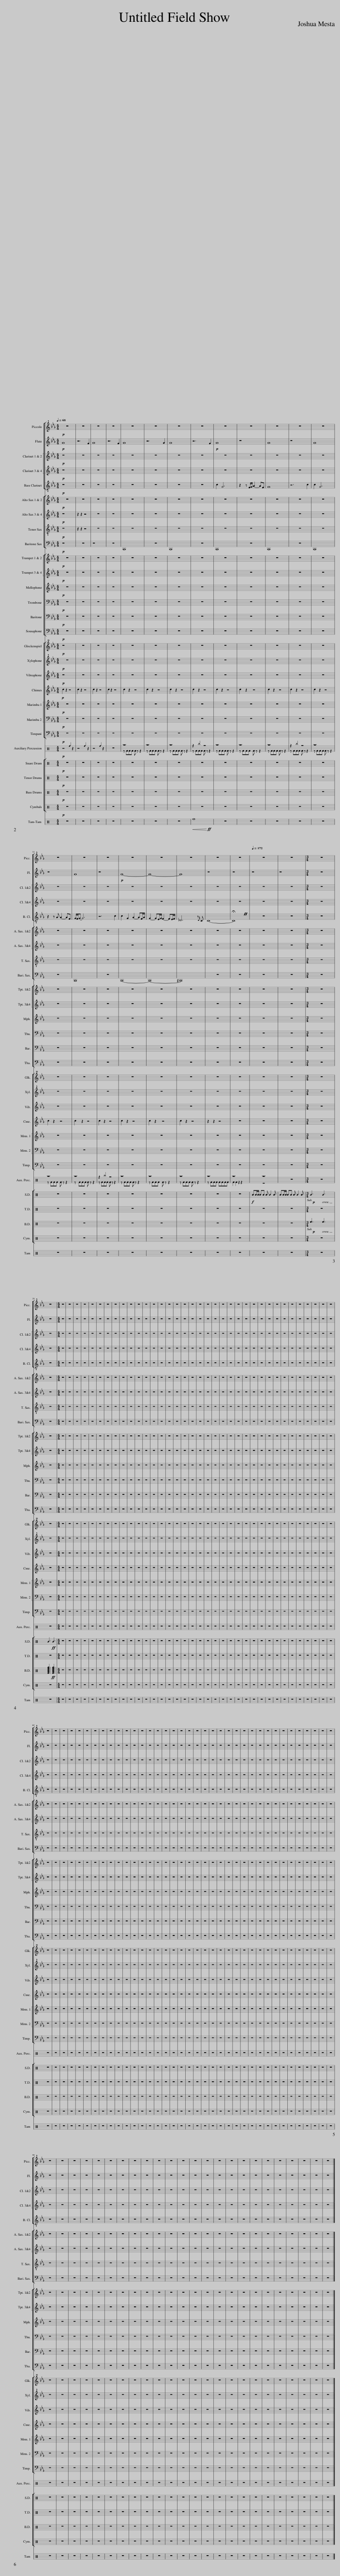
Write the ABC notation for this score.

X:1
%%score [ 1 2 [ 3 4 ] 5 ] [ [ 6 7 ] 8 9 ] [ [ 10 11 ] 12 13 14 15 ] [ 16 17 18 19 [ 20 21 ] 22 ] ( 23 24 ) [ 25 26 27 28 ] 29
L:1/8
Q:1/4=68
M:4/4
I:linebreak $
K:Eb
V:1 treble transpose=12
V:2 treble
V:3 treble transpose=-2
V:4 treble transpose=-2
V:5 treble transpose=-14
V:6 treble transpose=-9
V:7 treble transpose=-9
V:8 treble transpose=-14
V:9 treble transpose=-21
V:10 treble transpose=-2
V:11 treble transpose=-2
V:12 treble transpose=-7
V:13 bass
V:14 bass
V:15 bass
V:16 treble transpose=24
V:17 treble transpose=12
V:18 treble
V:19 treble
V:20 treble
V:21 bass
V:22 bass
V:23 perc
K:none
V:24 perc
K:none
V:25 perc
K:none
V:26 perc
K:none
V:27 perc
K:none
V:28 perc
K:none
V:29 perc
K:none
V:1
!p! z8 | z8 | z8 | z8 | z8 | %5
 z8 | z8 | z8 | z8 | z8 | %10
 z8 | z8 | z8 |$ z8 | z8 | %15
 z8 | z8 | z8 | z8 | z8 | %20
 z8 |[Q:1/4=172] z8 | z8 |[M:3/4] z6 |$ z6 | %25
[M:4/4] z8 | z8 | z8 | z8 | z8 | %30
 z8 | z8 | z8 | z8 | z8 | %35
 z8 | z8 | z8 | z8 | z8 | %40
 z8 | z8 | z8 | z8 | z8 | %45
 z8 | z8 | z8 | z8 | z8 | %50
 z8 | z8 | z8 | z8 | z8 | %55
 z8 | z8 | z8 | z8 | z8 | %60
 z8 |$ z8 | z8 | z8 | z8 | %65
 z8 | z8 | z8 | z8 | z8 | %70
 z8 | z8 | z8 | z8 | z8 | %75
 z8 | z8 | z8 | z8 | z8 | %80
 z8 | z8 | z8 | z8 | z8 | %85
 z8 | z8 | z8 | z8 | z8 | %90
 z8 | z8 | z8 | z8 | z8 | %95
 z8 | z8 | z8 |$ z8 | z8 | %100
 z8 | z8 | z8 | z8 | z8 | %105
 z8 | z8 | z8 | z8 | z8 | %110
 z8 | z8 | z8 | z8 | z8 | %115
 z8 | z8 | z8 | z8 | z8 | %120
 z8 | z8 |] %122
V:2
!p! G8 | z6 F2 | G8 | z6 F2 | G8 | %5
 z6 G2 | G8 | z6 F2 |!p! G8 | z8 | %10
 G8 | z8 | G8 |$ z8 | G8 | %15
 z8 |!p! G8- | G8- | G8 | z8 | %20
 z8 | z8 | z8 |[M:3/4] z6 |$ z6 | %25
[M:4/4] z8 | z8 | z8 | z8 | z8 | %30
 z8 | z8 | z8 | z8 | z8 | %35
 z8 | z8 | z8 | z8 | z8 | %40
 z8 | z8 | z8 | z8 | z8 | %45
 z8 | z8 | z8 | z8 | z8 | %50
 z8 | z8 | z8 | z8 | z8 | %55
 z8 | z8 | z8 | z8 | z8 | %60
 z8 |$ z8 | z8 | z8 | z8 | %65
 z8 | z8 | z8 | z8 | z8 | %70
 z8 | z8 | z8 | z8 | z8 | %75
 z8 | z8 | z8 | z8 | z8 | %80
 z8 | z8 | z8 | z8 | z8 | %85
 z8 | z8 | z8 | z8 | z8 | %90
 z8 | z8 | z8 | z8 | z8 | %95
 z8 | z8 | z8 |$ z8 | z8 | %100
 z8 | z8 | z8 | z8 | z8 | %105
 z8 | z8 | z8 | z8 | z8 | %110
 z8 | z8 | z8 | z8 | z8 | %115
 z8 | z8 | z8 | z8 | z8 | %120
 z8 | z8 |] %122
V:3
!p! z8 | z8 | z8 | z8 | z8 | %5
 z8 | z8 | z8 | z8 | z8 | %10
 z8 | z8 | z8 |$ z8 | z8 | %15
 z8 | z8 | z8 | z8 | z8 | %20
 z8 | z8 | z8 |[M:3/4] z6 |$ z6 | %25
[M:4/4] z8 | z8 | z8 | z8 | z8 | %30
 z8 | z8 | z8 | z8 | z8 | %35
 z8 | z8 | z8 | z8 | z8 | %40
 z8 | z8 | z8 | z8 | z8 | %45
 z8 | z8 | z8 | z8 | z8 | %50
 z8 | z8 | z8 | z8 | z8 | %55
 z8 | z8 | z8 | z8 | z8 | %60
 z8 |$ z8 | z8 | z8 | z8 | %65
 z8 | z8 | z8 | z8 | z8 | %70
 z8 | z8 | z8 | z8 | z8 | %75
 z8 | z8 | z8 | z8 | z8 | %80
 z8 | z8 | z8 | z8 | z8 | %85
 z8 | z8 | z8 | z8 | z8 | %90
 z8 | z8 | z8 | z8 | z8 | %95
 z8 | z8 | z8 |$ z8 | z8 | %100
 z8 | z8 | z8 | z8 | z8 | %105
 z8 | z8 | z8 | z8 | z8 | %110
 z8 | z8 | z8 | z8 | z8 | %115
 z8 | z8 | z8 | z8 | z8 | %120
 z8 | z8 |] %122
V:4
!p! z8 | z8 | z8 | z8 | z8 | %5
 z8 | z8 | z8 | z8 | z8 | %10
 z8 | z8 | z8 |$ z8 | z8 | %15
 z8 | z8 | z8 | z8 | z8 | %20
 z8 | z8 | z8 |[M:3/4] z6 |$ z6 | %25
[M:4/4] z8 | z8 | z8 | z8 | z8 | %30
 z8 | z8 | z8 | z8 | z8 | %35
 z8 | z8 | z8 | z8 | z8 | %40
 z8 | z8 | z8 | z8 | z8 | %45
 z8 | z8 | z8 | z8 | z8 | %50
 z8 | z8 | z8 | z8 | z8 | %55
 z8 | z8 | z8 | z8 | z8 | %60
 z8 |$ z8 | z8 | z8 | z8 | %65
 z8 | z8 | z8 | z8 | z8 | %70
 z8 | z8 | z8 | z8 | z8 | %75
 z8 | z8 | z8 | z8 | z8 | %80
 z8 | z8 | z8 | z8 | z8 | %85
 z8 | z8 | z8 | z8 | z8 | %90
 z8 | z8 | z8 | z8 | z8 | %95
 z8 | z8 | z8 |$ z8 | z8 | %100
 z8 | z8 | z8 | z8 | z8 | %105
 z8 | z8 | z8 | z8 | z8 | %110
 z8 | z8 | z8 | z8 | z8 | %115
 z8 | z8 | z8 | z8 | z8 | %120
 z8 | z8 |] %122
V:5
!p! z8 | z8 | z8 | z8 | z8 | %5
 z8 | z8 | z8 | d2 =A6 | z2 z G/=A/ B2- BG | %10
 =A8 | z6 d2 | d2 =A6 |$ z2 z B B2- BG | =A/G/A- A6 | %15
 z6 d2 | d2 =A2 B2- BG/B/ | =A2- AF/A/ G2- GF/G/ | E6 z{E} D | D8- | %20
 !fermata!D8 | z8 | z8 |[M:3/4] z6 |$ z6 | %25
[M:4/4] z8 | z8 | z8 | z8 | z8 | %30
 z8 | z8 | z8 | z8 | z8 | %35
 z8 | z8 | z8 | z8 | z8 | %40
 z8 | z8 | z8 | z8 | z8 | %45
 z8 | z8 | z8 | z8 | z8 | %50
 z8 | z8 | z8 | z8 | z8 | %55
 z8 | z8 | z8 | z8 | z8 | %60
 z8 |$ z8 | z8 | z8 | z8 | %65
 z8 | z8 | z8 | z8 | z8 | %70
 z8 | z8 | z8 | z8 | z8 | %75
 z8 | z8 | z8 | z8 | z8 | %80
 z8 | z8 | z8 | z8 | z8 | %85
 z8 | z8 | z8 | z8 | z8 | %90
 z8 | z8 | z8 | z8 | z8 | %95
 z8 | z8 | z8 |$ z8 | z8 | %100
 z8 | z8 | z8 | z8 | z8 | %105
 z8 | z8 | z8 | z8 | z8 | %110
 z8 | z8 | z8 | z8 | z8 | %115
 z8 | z8 | z8 | z8 | z8 | %120
 z8 | z8 |] %122
V:6
!p! z8 | z8 | z8 | z8 | z8 | %5
 z8 | z8 | z8 | z8 | z8 | %10
 z8 | z8 | z8 |$ z8 | z8 | %15
 z8 | z8 | z8 | z8 | z8 | %20
 z8 | z8 | z8 |[M:3/4] z6 |$ z6 | %25
[M:4/4] z8 | z8 | z8 | z8 | z8 | %30
 z8 | z8 | z8 | z8 | z8 | %35
 z8 | z8 | z8 | z8 | z8 | %40
 z8 | z8 | z8 | z8 | z8 | %45
 z8 | z8 | z8 | z8 | z8 | %50
 z8 | z8 | z8 | z8 | z8 | %55
 z8 | z8 | z8 | z8 | z8 | %60
 z8 |$ z8 | z8 | z8 | z8 | %65
 z8 | z8 | z8 | z8 | z8 | %70
 z8 | z8 | z8 | z8 | z8 | %75
 z8 | z8 | z8 | z8 | z8 | %80
 z8 | z8 | z8 | z8 | z8 | %85
 z8 | z8 | z8 | z8 | z8 | %90
 z8 | z8 | z8 | z8 | z8 | %95
 z8 | z8 | z8 |$ z8 | z8 | %100
 z8 | z8 | z8 | z8 | z8 | %105
 z8 | z8 | z8 | z8 | z8 | %110
 z8 | z8 | z8 | z8 | z8 | %115
 z8 | z8 | z8 | z8 | z8 | %120
 z8 | z8 |] %122
V:7
!p! z8 | z2 z2 z4 | z8 | z8 | z8 | %5
 z8 | z8 | z8 | z8 | z8 | %10
 z8 | z8 | z8 |$ z8 | z8 | %15
 z8 | z8 | z8 | z8 | z8 | %20
 z8 | z8 | z8 |[M:3/4] z6 |$ z6 | %25
[M:4/4] z8 | z8 | z8 | z8 | z8 | %30
 z8 | z8 | z8 | z8 | z8 | %35
 z8 | z8 | z8 | z8 | z8 | %40
 z8 | z8 | z8 | z8 | z8 | %45
 z8 | z8 | z8 | z8 | z8 | %50
 z8 | z8 | z8 | z8 | z8 | %55
 z8 | z8 | z8 | z8 | z8 | %60
 z8 |$ z8 | z8 | z8 | z8 | %65
 z8 | z8 | z8 | z8 | z8 | %70
 z8 | z8 | z8 | z8 | z8 | %75
 z8 | z8 | z8 | z8 | z8 | %80
 z8 | z8 | z8 | z8 | z8 | %85
 z8 | z8 | z8 | z8 | z8 | %90
 z8 | z8 | z8 | z8 | z8 | %95
 z8 | z8 | z8 |$ z8 | z8 | %100
 z8 | z8 | z8 | z8 | z8 | %105
 z8 | z8 | z8 | z8 | z8 | %110
 z8 | z8 | z8 | z8 | z8 | %115
 z8 | z8 | z8 | z8 | z8 | %120
 z8 | z8 |] %122
V:8
!p! z8 | z2 z2 z4 | z8 | z8 | z8 | %5
 z8 | z8 | z8 | z8 | z8 | %10
 z8 | z8 | z8 |$ z8 | z8 | %15
 z8 | z8 | z8 | z8 | z8 | %20
 z8 | z8 | z8 |[M:3/4] z6 |$ z6 | %25
[M:4/4] z8 | z8 | z8 | z8 | z8 | %30
 z8 | z8 | z8 | z8 | z8 | %35
 z8 | z8 | z8 | z8 | z8 | %40
 z8 | z8 | z8 | z8 | z8 | %45
 z8 | z8 | z8 | z8 | z8 | %50
 z8 | z8 | z8 | z8 | z8 | %55
 z8 | z8 | z8 | z8 | z8 | %60
 z8 |$ z8 | z8 | z8 | z8 | %65
 z8 | z8 | z8 | z8 | z8 | %70
 z8 | z8 | z8 | z8 | z8 | %75
 z8 | z8 | z8 | z8 | z8 | %80
 z8 | z8 | z8 | z8 | z8 | %85
 z8 | z8 | z8 | z8 | z8 | %90
 z8 | z8 | z8 | z8 | z8 | %95
 z8 | z8 | z8 |$ z8 | z8 | %100
 z8 | z8 | z8 | z8 | z8 | %105
 z8 | z8 | z8 | z8 | z8 | %110
 z8 | z8 | z8 | z8 | z8 | %115
 z8 | z8 | z8 | z8 | z8 | %120
 z8 | z8 |] %122
V:9
!p! z8 | z8 | z8 | z8 | =A,8 | %5
 z8 | =A,8 | z8 | =A,8 | z8 | %10
 =A,8 | z8 | =A,8 |$ z8 | =A,8 | %15
 z8 | =A,8- | (A,8 | ^A,8) | z8 | %20
 z8 | z8 | z8 |[M:3/4] z6 |$ z6 | %25
[M:4/4] z8 | z8 | z8 | z8 | z8 | %30
 z8 | z8 | z8 | z8 | z8 | %35
 z8 | z8 | z8 | z8 | z8 | %40
 z8 | z8 | z8 | z8 | z8 | %45
 z8 | z8 | z8 | z8 | z8 | %50
 z8 | z8 | z8 | z8 | z8 | %55
 z8 | z8 | z8 | z8 | z8 | %60
 z8 |$ z8 | z8 | z8 | z8 | %65
 z8 | z8 | z8 | z8 | z8 | %70
 z8 | z8 | z8 | z8 | z8 | %75
 z8 | z8 | z8 | z8 | z8 | %80
 z8 | z8 | z8 | z8 | z8 | %85
 z8 | z8 | z8 | z8 | z8 | %90
 z8 | z8 | z8 | z8 | z8 | %95
 z8 | z8 | z8 |$ z8 | z8 | %100
 z8 | z8 | z8 | z8 | z8 | %105
 z8 | z8 | z8 | z8 | z8 | %110
 z8 | z8 | z8 | z8 | z8 | %115
 z8 | z8 | z8 | z8 | z8 | %120
 z8 | z8 |] %122
V:10
!p! z8 | z8 | z8 | z8 | z8 | %5
 z8 | z8 | z8 | z8 | z8 | %10
 z8 | z8 | z8 |$ z8 | z8 | %15
 z8 | z8 | z8 | z8 | z8 | %20
 z8 | z8 | z8 |[M:3/4] z6 |$ z6 | %25
[M:4/4] z8 | z8 | z8 | z8 | z8 | %30
 z8 | z8 | z8 | z8 | z8 | %35
 z8 | z8 | z8 | z8 | z8 | %40
 z8 | z8 | z8 | z8 | z8 | %45
 z8 | z8 | z8 | z8 | z8 | %50
 z8 | z8 | z8 | z8 | z8 | %55
 z8 | z8 | z8 | z8 | z8 | %60
 z8 |$ z8 | z8 | z8 | z8 | %65
 z8 | z8 | z8 | z8 | z8 | %70
 z8 | z8 | z8 | z8 | z8 | %75
 z8 | z8 | z8 | z8 | z8 | %80
 z8 | z8 | z8 | z8 | z8 | %85
 z8 | z8 | z8 | z8 | z8 | %90
 z8 | z8 | z8 | z8 | z8 | %95
 z8 | z8 | z8 |$ z8 | z8 | %100
 z8 | z8 | z8 | z8 | z8 | %105
 z8 | z8 | z8 | z8 | z8 | %110
 z8 | z8 | z8 | z8 | z8 | %115
 z8 | z8 | z8 | z8 | z8 | %120
 z8 | z8 |] %122
V:11
!p! z8 | z8 | z8 | z8 | z8 | %5
 z8 | z8 | z8 | z8 | z8 | %10
 z8 | z8 | z8 |$ z8 | z8 | %15
 z8 | z8 | z8 | z8 | z8 | %20
 z8 | z8 | z8 |[M:3/4] z6 |$ z6 | %25
[M:4/4] z8 | z8 | z8 | z8 | z8 | %30
 z8 | z8 | z8 | z8 | z8 | %35
 z8 | z8 | z8 | z8 | z8 | %40
 z8 | z8 | z8 | z8 | z8 | %45
 z8 | z8 | z8 | z8 | z8 | %50
 z8 | z8 | z8 | z8 | z8 | %55
 z8 | z8 | z8 | z8 | z8 | %60
 z8 |$ z8 | z8 | z8 | z8 | %65
 z8 | z8 | z8 | z8 | z8 | %70
 z8 | z8 | z8 | z8 | z8 | %75
 z8 | z8 | z8 | z8 | z8 | %80
 z8 | z8 | z8 | z8 | z8 | %85
 z8 | z8 | z8 | z8 | z8 | %90
 z8 | z8 | z8 | z8 | z8 | %95
 z8 | z8 | z8 |$ z8 | z8 | %100
 z8 | z8 | z8 | z8 | z8 | %105
 z8 | z8 | z8 | z8 | z8 | %110
 z8 | z8 | z8 | z8 | z8 | %115
 z8 | z8 | z8 | z8 | z8 | %120
 z8 | z8 |] %122
V:12
!p! z8 | z8 | z8 | z8 | z8 | %5
 z8 | z8 | z8 | z8 | z8 | %10
 z8 | z8 | z8 |$ z8 | z8 | %15
 z8 | z8 | z8 | z8 | z8 | %20
 z8 | z8 | z8 |[M:3/4] z6 |$ z6 | %25
[M:4/4] z8 | z8 | z8 | z8 | z8 | %30
 z8 | z8 | z8 | z8 | z8 | %35
 z8 | z8 | z8 | z8 | z8 | %40
 z8 | z8 | z8 | z8 | z8 | %45
 z8 | z8 | z8 | z8 | z8 | %50
 z8 | z8 | z8 | z8 | z8 | %55
 z8 | z8 | z8 | z8 | z8 | %60
 z8 |$ z8 | z8 | z8 | z8 | %65
 z8 | z8 | z8 | z8 | z8 | %70
 z8 | z8 | z8 | z8 | z8 | %75
 z8 | z8 | z8 | z8 | z8 | %80
 z8 | z8 | z8 | z8 | z8 | %85
 z8 | z8 | z8 | z8 | z8 | %90
 z8 | z8 | z8 | z8 | z8 | %95
 z8 | z8 | z8 |$ z8 | z8 | %100
 z8 | z8 | z8 | z8 | z8 | %105
 z8 | z8 | z8 | z8 | z8 | %110
 z8 | z8 | z8 | z8 | z8 | %115
 z8 | z8 | z8 | z8 | z8 | %120
 z8 | z8 |] %122
V:13
!p! z8 | z8 | z8 | z8 | z8 | %5
 z8 | z8 | z8 | z8 | z8 | %10
 z8 | z8 | z8 |$ z8 | z8 | %15
 z8 | z8 | z8 | z8 | z8 | %20
 z8 | z8 | z8 |[M:3/4] z6 |$ z6 | %25
[M:4/4] z8 | z8 | z8 | z8 | z8 | %30
 z8 | z8 | z8 | z8 | z8 | %35
 z8 | z8 | z8 | z8 | z8 | %40
 z8 | z8 | z8 | z8 | z8 | %45
 z8 | z8 | z8 | z8 | z8 | %50
 z8 | z8 | z8 | z8 | z8 | %55
 z8 | z8 | z8 | z8 | z8 | %60
 z8 |$ z8 | z8 | z8 | z8 | %65
 z8 | z8 | z8 | z8 | z8 | %70
 z8 | z8 | z8 | z8 | z8 | %75
 z8 | z8 | z8 | z8 | z8 | %80
 z8 | z8 | z8 | z8 | z8 | %85
 z8 | z8 | z8 | z8 | z8 | %90
 z8 | z8 | z8 | z8 | z8 | %95
 z8 | z8 | z8 |$ z8 | z8 | %100
 z8 | z8 | z8 | z8 | z8 | %105
 z8 | z8 | z8 | z8 | z8 | %110
 z8 | z8 | z8 | z8 | z8 | %115
 z8 | z8 | z8 | z8 | z8 | %120
 z8 | z8 |] %122
V:14
!p! z8 | z8 | z8 | z8 | z8 | %5
 z8 | z8 | z8 | z8 | z8 | %10
 z8 | z8 | z8 |$ z8 | z8 | %15
 z8 | z8 | z8 | z8 | z8 | %20
 z8 | z8 | z8 |[M:3/4] z6 |$ z6 | %25
[M:4/4] z8 | z8 | z8 | z8 | z8 | %30
 z8 | z8 | z8 | z8 | z8 | %35
 z8 | z8 | z8 | z8 | z8 | %40
 z8 | z8 | z8 | z8 | z8 | %45
 z8 | z8 | z8 | z8 | z8 | %50
 z8 | z8 | z8 | z8 | z8 | %55
 z8 | z8 | z8 | z8 | z8 | %60
 z8 |$ z8 | z8 | z8 | z8 | %65
 z8 | z8 | z8 | z8 | z8 | %70
 z8 | z8 | z8 | z8 | z8 | %75
 z8 | z8 | z8 | z8 | z8 | %80
 z8 | z8 | z8 | z8 | z8 | %85
 z8 | z8 | z8 | z8 | z8 | %90
 z8 | z8 | z8 | z8 | z8 | %95
 z8 | z8 | z8 |$ z8 | z8 | %100
 z8 | z8 | z8 | z8 | z8 | %105
 z8 | z8 | z8 | z8 | z8 | %110
 z8 | z8 | z8 | z8 | z8 | %115
 z8 | z8 | z8 | z8 | z8 | %120
 z8 | z8 |] %122
V:15
!p! z8 | z8 | z8 | z8 | z8 | %5
 z8 | z8 | z8 | z8 | z8 | %10
 z8 | z8 | z8 |$ z8 | z8 | %15
 z8 | z8 | z8 | z8 | z8 | %20
 z8 | z8 | z8 |[M:3/4] z6 |$ z6 | %25
[M:4/4] z8 | z8 | z8 | z8 | z8 | %30
 z8 | z8 | z8 | z8 | z8 | %35
 z8 | z8 | z8 | z8 | z8 | %40
 z8 | z8 | z8 | z8 | z8 | %45
 z8 | z8 | z8 | z8 | z8 | %50
 z8 | z8 | z8 | z8 | z8 | %55
 z8 | z8 | z8 | z8 | z8 | %60
 z8 |$ z8 | z8 | z8 | z8 | %65
 z8 | z8 | z8 | z8 | z8 | %70
 z8 | z8 | z8 | z8 | z8 | %75
 z8 | z8 | z8 | z8 | z8 | %80
 z8 | z8 | z8 | z8 | z8 | %85
 z8 | z8 | z8 | z8 | z8 | %90
 z8 | z8 | z8 | z8 | z8 | %95
 z8 | z8 | z8 |$ z8 | z8 | %100
 z8 | z8 | z8 | z8 | z8 | %105
 z8 | z8 | z8 | z8 | z8 | %110
 z8 | z8 | z8 | z8 | z8 | %115
 z8 | z8 | z8 | z8 | z8 | %120
 z8 | z8 |] %122
V:16
!p! z8 | z8 | z8 | z8 | z8 | %5
 z8 | z8 | z8 | z8 | z8 | %10
 z8 | z8 | z8 |$ z8 | z8 | %15
 z8 | z8 | z8 | z8 | z8 | %20
 z8 | z8 | z8 |[M:3/4] z6 |$ z6 | %25
[M:4/4] z8 | z8 | z8 | z8 | z8 | %30
 z8 | z8 | z8 | z8 | z8 | %35
 z8 | z8 | z8 | z8 | z8 | %40
 z8 | z8 | z8 | z8 | z8 | %45
 z8 | z8 | z8 | z8 | z8 | %50
 z8 | z8 | z8 | z8 | z8 | %55
 z8 | z8 | z8 | z8 | z8 | %60
 z8 |$ z8 | z8 | z8 | z8 | %65
 z8 | z8 | z8 | z8 | z8 | %70
 z8 | z8 | z8 | z8 | z8 | %75
 z8 | z8 | z8 | z8 | z8 | %80
 z8 | z8 | z8 | z8 | z8 | %85
 z8 | z8 | z8 | z8 | z8 | %90
 z8 | z8 | z8 | z8 | z8 | %95
 z8 | z8 | z8 |$ z8 | z8 | %100
 z8 | z8 | z8 | z8 | z8 | %105
 z8 | z8 | z8 | z8 | z8 | %110
 z8 | z8 | z8 | z8 | z8 | %115
 z8 | z8 | z8 | z8 | z8 | %120
 z8 | z8 |] %122
V:17
!p! z8 | z8 | z8 | z8 | z8 | %5
 z8 | z8 | z8 | z8 | z8 | %10
 z8 | z8 | z8 |$ z8 | z8 | %15
 z8 | z8 | z8 | z8 | z8 | %20
 z8 | z8 | z8 |[M:3/4] z6 |$ z6 | %25
[M:4/4] z8 | z8 | z8 | z8 | z8 | %30
 z8 | z8 | z8 | z8 | z8 | %35
 z8 | z8 | z8 | z8 | z8 | %40
 z8 | z8 | z8 | z8 | z8 | %45
 z8 | z8 | z8 | z8 | z8 | %50
 z8 | z8 | z8 | z8 | z8 | %55
 z8 | z8 | z8 | z8 | z8 | %60
 z8 |$ z8 | z8 | z8 | z8 | %65
 z8 | z8 | z8 | z8 | z8 | %70
 z8 | z8 | z8 | z8 | z8 | %75
 z8 | z8 | z8 | z8 | z8 | %80
 z8 | z8 | z8 | z8 | z8 | %85
 z8 | z8 | z8 | z8 | z8 | %90
 z8 | z8 | z8 | z8 | z8 | %95
 z8 | z8 | z8 |$ z8 | z8 | %100
 z8 | z8 | z8 | z8 | z8 | %105
 z8 | z8 | z8 | z8 | z8 | %110
 z8 | z8 | z8 | z8 | z8 | %115
 z8 | z8 | z8 | z8 | z8 | %120
 z8 | z8 |] %122
V:18
!p! z8 | z8 | z8 | z8 | z8 | %5
 z8 | z8 | z8 | z8 | z8 | %10
 z8 | z8 | z8 |$ z8 | z8 | %15
 z8 | z8 | z8 | z8 | z8 | %20
 z8 | z8 | z8 |[M:3/4] z6 |$ z6 | %25
[M:4/4] z8 | z8 | z8 | z8 | z8 | %30
 z8 | z8 | z8 | z8 | z8 | %35
 z8 | z8 | z8 | z8 | z8 | %40
 z8 | z8 | z8 | z8 | z8 | %45
 z8 | z8 | z8 | z8 | z8 | %50
 z8 | z8 | z8 | z8 | z8 | %55
 z8 | z8 | z8 | z8 | z8 | %60
 z8 |$ z8 | z8 | z8 | z8 | %65
 z8 | z8 | z8 | z8 | z8 | %70
 z8 | z8 | z8 | z8 | z8 | %75
 z8 | z8 | z8 | z8 | z8 | %80
 z8 | z8 | z8 | z8 | z8 | %85
 z8 | z8 | z8 | z8 | z8 | %90
 z8 | z8 | z8 | z8 | z8 | %95
 z8 | z8 | z8 |$ z8 | z8 | %100
 z8 | z8 | z8 | z8 | z8 | %105
 z8 | z8 | z8 | z8 | z8 | %110
 z8 | z8 | z8 | z8 | z8 | %115
 z8 | z8 | z8 | z8 | z8 | %120
 z8 | z8 |] %122
V:19
!p! c2 z2 z4 | c2 z2 z4 | c2 z2 z4 | c2 z2 z4 | c2 z2 z4 | %5
 c2 z2 z4 | c2 z2 z4 | c2 z2 z4 | c2 z2 z4 | c2 z2 z4 | %10
 c2 z2 z4 | c2 z2 z4 | c2 z2 z4 |$ c2 z2 z4 | c2 z2 z4 | %15
 c2 z2 z4 | c2 z2 z4 | c2 z2 z4 | c2 z2 z4 | z2 z2 z4 | %20
 z8 | z8 | z8 |[M:3/4] z6 |$ z6 | %25
[M:4/4] z8 | z8 | z8 | z8 | z8 | %30
 z8 | z8 | z8 | z8 | z8 | %35
 z8 | z8 | z8 | z8 | z8 | %40
 z8 | z8 | z8 | z8 | z8 | %45
 z8 | z8 | z8 | z8 | z8 | %50
 z8 | z8 | z8 | z8 | z8 | %55
 z8 | z8 | z8 | z8 | z8 | %60
 z8 |$ z8 | z8 | z8 | z8 | %65
 z8 | z8 | z8 | z8 | z8 | %70
 z8 | z8 | z8 | z8 | z8 | %75
 z8 | z8 | z8 | z8 | z8 | %80
 z8 | z8 | z8 | z8 | z8 | %85
 z8 | z8 | z8 | z8 | z8 | %90
 z8 | z8 | z8 | z8 | z8 | %95
 z8 | z8 | z8 |$ z8 | z8 | %100
 z8 | z8 | z8 | z8 | z8 | %105
 z8 | z8 | z8 | z8 | z8 | %110
 z8 | z8 | z8 | z8 | z8 | %115
 z8 | z8 | z8 | z8 | z8 | %120
 z8 | z8 |] %122
V:20
!p! z8 | z8 | z8 | z8 | z8 | %5
 z8 | z8 | z8 | z8 | z8 | %10
 z8 | z8 | z8 |$ z8 | z8 | %15
 z8 | z8 | z8 | z8 | z8 | %20
 z8 | z8 | z8 |[M:3/4] z6 |$ z6 | %25
[M:4/4] z8 | z8 | z8 | z8 | z8 | %30
 z8 | z8 | z8 | z8 | z8 | %35
 z8 | z8 | z8 | z8 | z8 | %40
 z8 | z8 | z8 | z8 | z8 | %45
 z8 | z8 | z8 | z8 | z8 | %50
 z8 | z8 | z8 | z8 | z8 | %55
 z8 | z8 | z8 | z8 | z8 | %60
 z8 |$ z8 | z8 | z8 | z8 | %65
 z8 | z8 | z8 | z8 | z8 | %70
 z8 | z8 | z8 | z8 | z8 | %75
 z8 | z8 | z8 | z8 | z8 | %80
 z8 | z8 | z8 | z8 | z8 | %85
 z8 | z8 | z8 | z8 | z8 | %90
 z8 | z8 | z8 | z8 | z8 | %95
 z8 | z8 | z8 |$ z8 | z8 | %100
 z8 | z8 | z8 | z8 | z8 | %105
 z8 | z8 | z8 | z8 | z8 | %110
 z8 | z8 | z8 | z8 | z8 | %115
 z8 | z8 | z8 | z8 | z8 | %120
 z8 | z8 |] %122
V:21
!p! z8 | z8 | z8 | z8 | z8 | %5
 z8 | z8 | z8 | z8 | z8 | %10
 z8 | z8 | z8 |$ z8 | z8 | %15
 z8 | z8 | z8 | z8 | z8 | %20
 z8 | z8 | z8 |[M:3/4] z6 |$ z6 | %25
[M:4/4] z8 | z8 | z8 | z8 | z8 | %30
 z8 | z8 | z8 | z8 | z8 | %35
 z8 | z8 | z8 | z8 | z8 | %40
 z8 | z8 | z8 | z8 | z8 | %45
 z8 | z8 | z8 | z8 | z8 | %50
 z8 | z8 | z8 | z8 | z8 | %55
 z8 | z8 | z8 | z8 | z8 | %60
 z8 |$ z8 | z8 | z8 | z8 | %65
 z8 | z8 | z8 | z8 | z8 | %70
 z8 | z8 | z8 | z8 | z8 | %75
 z8 | z8 | z8 | z8 | z8 | %80
 z8 | z8 | z8 | z8 | z8 | %85
 z8 | z8 | z8 | z8 | z8 | %90
 z8 | z8 | z8 | z8 | z8 | %95
 z8 | z8 | z8 |$ z8 | z8 | %100
 z8 | z8 | z8 | z8 | z8 | %105
 z8 | z8 | z8 | z8 | z8 | %110
 z8 | z8 | z8 | z8 | z8 | %115
 z8 | z8 | z8 | z8 | z8 | %120
 z8 | z8 |] %122
V:22
!p! z8 | z8 | z8 | z8 | z8 | %5
 z8 | z8 | z8 | z8 | z8 | %10
 z8 | z8 | z8 |$ z8 | z8 | %15
 z8 | z8 | z8 | z8 | z8 | %20
 z8 | z8 | z8 |[M:3/4] z6 |$ z6 | %25
[M:4/4] z8 | z8 | z8 | z8 | z8 | %30
 z8 | z8 | z8 | z8 | z8 | %35
 z8 | z8 | z8 | z8 | z8 | %40
 z8 | z8 | z8 | z8 | z8 | %45
 z8 | z8 | z8 | z8 | z8 | %50
 z8 | z8 | z8 | z8 | z8 | %55
 z8 | z8 | z8 | z8 | z8 | %60
 z8 |$ z8 | z8 | z8 | z8 | %65
 z8 | z8 | z8 | z8 | z8 | %70
 z8 | z8 | z8 | z8 | z8 | %75
 z8 | z8 | z8 | z8 | z8 | %80
 z8 | z8 | z8 | z8 | z8 | %85
 z8 | z8 | z8 | z8 | z8 | %90
 z8 | z8 | z8 | z8 | z8 | %95
 z8 | z8 | z8 |$ z8 | z8 | %100
 z8 | z8 | z8 | z8 | z8 | %105
 z8 | z8 | z8 | z8 | z8 | %110
 z8 | z8 | z8 | z8 | z8 | %115
 z8 | z8 | z8 | z8 | z8 | %120
 z8 | z8 |] %122
V:23
[K:C]!p! z4 _f2 z2 | z4 _f2 z2 | z4 _f2 z2 | z8 | z8 | %5
 z8 | z8 | z2 ^b2 z4 | z8 | z8 | %10
 z8 | z2 ^b2 z4 | z8 |$ z8 | z8 | %15
 z2 ^b2 z4 | z8 | z8 | z8 | z8 | %20
 z8 | z8 | z8 |[M:3/4] z6 |$ z6 | %25
[M:4/4] z8 | z8 | z8 | z8 | z8 | %30
 z8 | z8 | z8 | z8 | z8 | %35
 z8 | z8 | z8 | z8 | z8 | %40
 z8 | z8 | z8 | z8 | z8 | %45
 z8 | z8 | z8 | z8 | z8 | %50
 z8 | z8 | z8 | z8 | z8 | %55
 z8 | z8 | z8 | z8 | z8 | %60
 z8 |$ z8 | z8 | z8 | z8 | %65
 z8 | z8 | z8 | z8 | z8 | %70
 z8 | z8 | z8 | z8 | z8 | %75
 z8 | z8 | z8 | z8 | z8 | %80
 z8 | z8 | z8 | z8 | z8 | %85
 z8 | z8 | z8 | z8 | z8 | %90
 z8 | z8 | z8 | z8 | z8 | %95
 z8 | z8 | z8 |$ z8 | z8 | %100
 z8 | z8 | z8 | z8 | z8 | %105
 z8 | z8 | z8 | z8 | z8 | %110
 z8 | z8 | z8 | z8 | z8 | %115
 z8 | z8 | z8 | z8 | z8 | %120
 z8 | z8 |] %122
V:24
[K:C] x8 | x8 | x8 | x8 | z FFF F z z2 | %5
 z FFF F z z2 | z FFF F z z2 | z FFF F z z2 | z FFF F z z2 | z FFF F z z2 | %10
 z FFF F z z2 | z FFF F z z2 | z FFF F z z2 |$ z FFF F z z2 | z FFF F z z2 | %15
 z FFF F z z2 | z FFF F z z2 | z FFF F z z2 | z FFF F z z2 | z FFF FFFF | %20
 F2 F2 z2 z2 | z8 | x8 |[M:3/4] x6 |$ x6 | %25
[M:4/4] x8 | x8 | x8 | x8 | x8 | %30
 x8 | x8 | x8 | x8 | x8 | %35
 x8 | x8 | x8 | x8 | x8 | %40
 x8 | x8 | x8 | x8 | x8 | %45
 x8 | x8 | x8 | x8 | x8 | %50
 x8 | x8 | x8 | x8 | x8 | %55
 x8 | x8 | x8 | x8 | x8 | %60
 x8 |$ x8 | x8 | x8 | x8 | %65
 x8 | x8 | x8 | x8 | x8 | %70
 x8 | x8 | x8 | x8 | x8 | %75
 x8 | x8 | x8 | x8 | x8 | %80
 x8 | x8 | x8 | x8 | x8 | %85
 x8 | x8 | x8 | x8 | x8 | %90
 x8 | x8 | x8 | x8 | x8 | %95
 x8 | x8 | x8 |$ x8 | x8 | %100
 x8 | x8 | x8 | x8 | x8 | %105
 x8 | x8 | x8 | x8 | x8 | %110
 x8 | x8 | x8 | x8 | x8 | %115
 x8 | x8 | x8 | x8 | x8 | %120
 x8 | x8 |] %122
V:25
[K:C]!p! z8 | z8 | z8 | z8 | z8 | %5
 z8 | z8 | z8 | z8 | z8 | %10
 z8 | z8 | z8 |$ z8 | z8 | %15
 z8 | z8 | z8 | z8 | z8 | %20
 z8 |!f! BB/B/ BB B _B2 B | BB/B/ BB B _B2 B |[M:3/4]!p! _B3 _B3 |$ _B3!ff! _B3 | %25
[M:4/4] z8 | z8 | z8 | z8 | z8 | %30
 z8 | z8 | z8 | z8 | z8 | %35
 z8 | z8 | z8 | z8 | z8 | %40
 z8 | z8 | z8 | z8 | z8 | %45
 z8 | z8 | z8 | z8 | z8 | %50
 z8 | z8 | z8 | z8 | z8 | %55
 z8 | z8 | z8 | z8 | z8 | %60
 z8 |$ z8 | z8 | z8 | z8 | %65
 z8 | z8 | z8 | z8 | z8 | %70
 z8 | z8 | z8 | z8 | z8 | %75
 z8 | z8 | z8 | z8 | z8 | %80
 z8 | z8 | z8 | z8 | z8 | %85
 z8 | z8 | z8 | z8 | z8 | %90
 z8 | z8 | z8 | z8 | z8 | %95
 z8 | z8 | z8 |$ z8 | z8 | %100
 z8 | z8 | z8 | z8 | z8 | %105
 z8 | z8 | z8 | z8 | z8 | %110
 z8 | z8 | z8 | z8 | z8 | %115
 z8 | z8 | z8 | z8 | z8 | %120
 z8 | z8 |] %122
V:26
[K:C]!p! z8 | z8 | z8 | z8 | z8 | %5
 z8 | z8 | z8 | z8 | z8 | %10
 z8 | z8 | z8 |$ z8 | z8 | %15
 z8 | z8 | z8 | z8 | z8 | %20
 z8 | z8 | z8 |[M:3/4] z6 |$ z6 | %25
[M:4/4] z8 | z8 | z8 | z8 | z8 | %30
 z8 | z8 | z8 | z8 | z8 | %35
 z8 | z8 | z8 | z8 | z8 | %40
 z8 | z8 | z8 | z8 | z8 | %45
 z8 | z8 | z8 | z8 | z8 | %50
 z8 | z8 | z8 | z8 | z8 | %55
 z8 | z8 | z8 | z8 | z8 | %60
 z8 |$ z8 | z8 | z8 | z8 | %65
 z8 | z8 | z8 | z8 | z8 | %70
 z8 | z8 | z8 | z8 | z8 | %75
 z8 | z8 | z8 | z8 | z8 | %80
 z8 | z8 | z8 | z8 | z8 | %85
 z8 | z8 | z8 | z8 | z8 | %90
 z8 | z8 | z8 | z8 | z8 | %95
 z8 | z8 | z8 |$ z8 | z8 | %100
 z8 | z8 | z8 | z8 | z8 | %105
 z8 | z8 | z8 | z8 | z8 | %110
 z8 | z8 | z8 | z8 | z8 | %115
 z8 | z8 | z8 | z8 | z8 | %120
 z8 | z8 |] %122
V:27
[K:C]!p! z8 | z8 | z8 | z8 | z8 | %5
 z8 | z8 | z8 | z8 | z8 | %10
 z8 | z8 | z8 |$ z8 | z8 | %15
 z8 | z8 | z8 | z8 | z8 | %20
 z8 | z8 | z8 |[M:3/4]!p! e3 e3 |$ [FAceg]3!ff! [FAceg]3 | %25
[M:4/4] z8 | z8 | z8 | z8 | z8 | %30
 z8 | z8 | z8 | z8 | z8 | %35
 z8 | z8 | z8 | z8 | z8 | %40
 z8 | z8 | z8 | z8 | z8 | %45
 z8 | z8 | z8 | z8 | z8 | %50
 z8 | z8 | z8 | z8 | z8 | %55
 z8 | z8 | z8 | z8 | z8 | %60
 z8 |$ z8 | z8 | z8 | z8 | %65
 z8 | z8 | z8 | z8 | z8 | %70
 z8 | z8 | z8 | z8 | z8 | %75
 z8 | z8 | z8 | z8 | z8 | %80
 z8 | z8 | z8 | z8 | z8 | %85
 z8 | z8 | z8 | z8 | z8 | %90
 z8 | z8 | z8 | z8 | z8 | %95
 z8 | z8 | z8 |$ z8 | z8 | %100
 z8 | z8 | z8 | z8 | z8 | %105
 z8 | z8 | z8 | z8 | z8 | %110
 z8 | z8 | z8 | z8 | z8 | %115
 z8 | z8 | z8 | z8 | z8 | %120
 z8 | z8 |] %122
V:28
[K:C]!p! z8 | z8 | z8 | z8 | z8 | %5
 z8 | z8 | z8 | z8 | z8 | %10
 z8 | z8 | z8 |$ z8 | z8 | %15
 z8 | z8 | z8 | z8 | z8 | %20
 z8 | z8 | z8 |[M:3/4] z6 |$ z6 | %25
[M:4/4] z8 | z8 | z8 | z8 | z8 | %30
 z8 | z8 | z8 | z8 | z8 | %35
 z8 | z8 | z8 | z8 | z8 | %40
 z8 | z8 | z8 | z8 | z8 | %45
 z8 | z8 | z8 | z8 | z8 | %50
 z8 | z8 | z8 | z8 | z8 | %55
 z8 | z8 | z8 | z8 | z8 | %60
 z8 |$ z8 | z8 | z8 | z8 | %65
 z8 | z8 | z8 | z8 | z8 | %70
 z8 | z8 | z8 | z8 | z8 | %75
 z8 | z8 | z8 | z8 | z8 | %80
 z8 | z8 | z8 | z8 | z8 | %85
 z8 | z8 | z8 | z8 | z8 | %90
 z8 | z8 | z8 | z8 | z8 | %95
 z8 | z8 | z8 |$ z8 | z8 | %100
 z8 | z8 | z8 | z8 | z8 | %105
 z8 | z8 | z8 | z8 | z8 | %110
 z8 | z8 | z8 | z8 | z8 | %115
 z8 | z8 | z8 | z8 | z8 | %120
 z8 | z8 |] %122
V:29
[K:C] z8 | z8 | z8 | z8 | z8 | %5
 z8 | z8 |!<(! f8!<)!!ff! | z8 | z8 | %10
 z8 | z8 | z8 |$ z8 | z8 | %15
 z8 | z8 | z8 | z8 | z8 | %20
 z8 | z8 | z8 |[M:3/4] z6 |$ z6 | %25
[M:4/4] z8 | z8 | z8 | z8 | z8 | %30
 z8 | z8 | z8 | z8 | z8 | %35
 z8 | z8 | z8 | z8 | z8 | %40
 z8 | z8 | z8 | z8 | z8 | %45
 z8 | z8 | z8 | z8 | z8 | %50
 z8 | z8 | z8 | z8 | z8 | %55
 z8 | z8 | z8 | z8 | z8 | %60
 z8 |$ z8 | z8 | z8 | z8 | %65
 z8 | z8 | z8 | z8 | z8 | %70
 z8 | z8 | z8 | z8 | z8 | %75
 z8 | z8 | z8 | z8 | z8 | %80
 z8 | z8 | z8 | z8 | z8 | %85
 z8 | z8 | z8 | z8 | z8 | %90
 z8 | z8 | z8 | z8 | z8 | %95
 z8 | z8 | z8 |$ z8 | z8 | %100
 z8 | z8 | z8 | z8 | z8 | %105
 z8 | z8 | z8 | z8 | z8 | %110
 z8 | z8 | z8 | z8 | z8 | %115
 z8 | z8 | z8 | z8 | z8 | %120
 z8 | z8 |] %122
